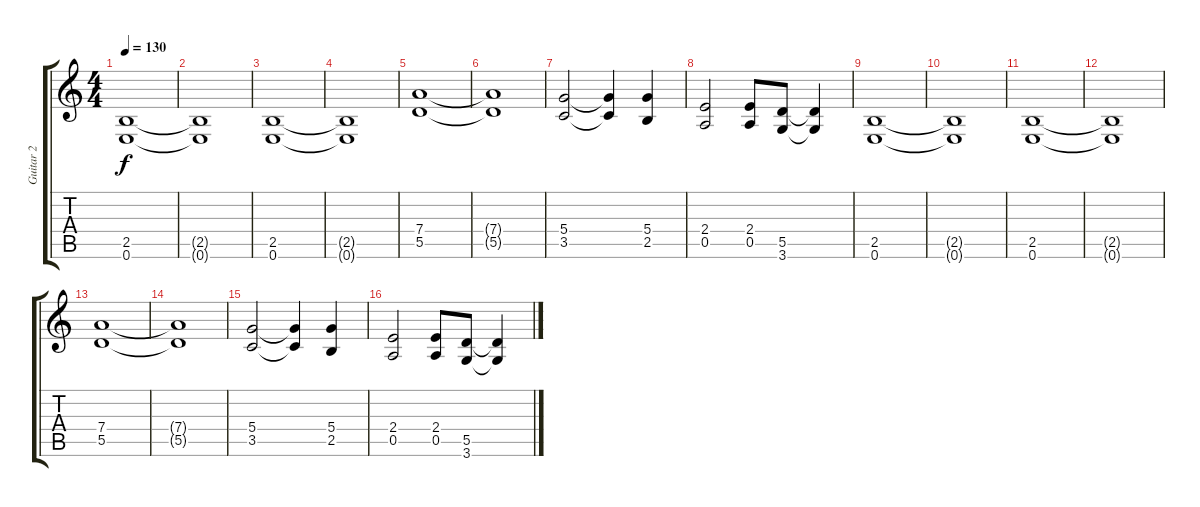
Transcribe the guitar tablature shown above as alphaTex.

\track ("Guitar 2" "Guitar 2") {instrument distortionguitar}
\staff {score tabs}
\tuning (E4 B3 G3 D3 A2 E2) {hide}
\ts (4 4)
\tempo 130
\clef g2
\ks c
(2.5 0.6).1{dy f} |
(2.5{t} 0.6{t}).1 |
(2.5 0.6).1 |
(2.5{t} 0.6{t}).1 |
(7.4 5.5).1 |
(7.4{t} 5.5{t}).1 |
(5.4 3.5).2 (5.4{t} 3.5{t}).4 (5.4 2.5).4 |
(2.4 0.5).2 (2.4 0.5).8 (5.5 3.6).8 (5.5{t} 3.6{t}).4 |
(2.5 0.6).1 |
(2.5{t} 0.6{t}).1 |
(2.5 0.6).1 |
(2.5{t} 0.6{t}).1 |
(7.4 5.5).1 |
(7.4{t} 5.5{t}).1 |
(5.4 3.5).2 (5.4{t} 3.5{t}).4 (5.4 2.5).4 |
(2.4 0.5).2 (2.4 0.5).8 (5.5 3.6).8 (5.5{t} 3.6{t}).4
